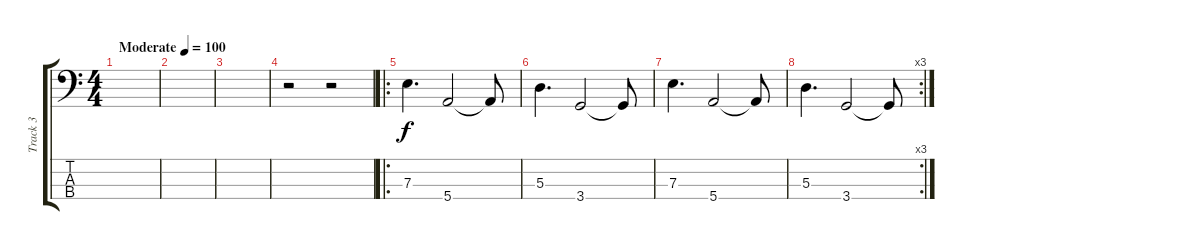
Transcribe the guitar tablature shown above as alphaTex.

\track ("Track 3" "Track 3") {instrument electricbassfinger}
\staff {score tabs}
\tuning (G2 D2 A1 E1) {hide}
\ts (4 4)
\tempo (100 "Moderate")
\clef f4
\ks c
|
|
|
r.2 r.2 |
\ro
7.3.4{d} 5.4.2 5.4{t}.8 |
5.3.4{d} 3.4.2 3.4{t}.8 |
7.3.4{d} 5.4.2 5.4{t}.8 |
\rc 3
5.3.4{d} 3.4.2 3.4{t}.8
